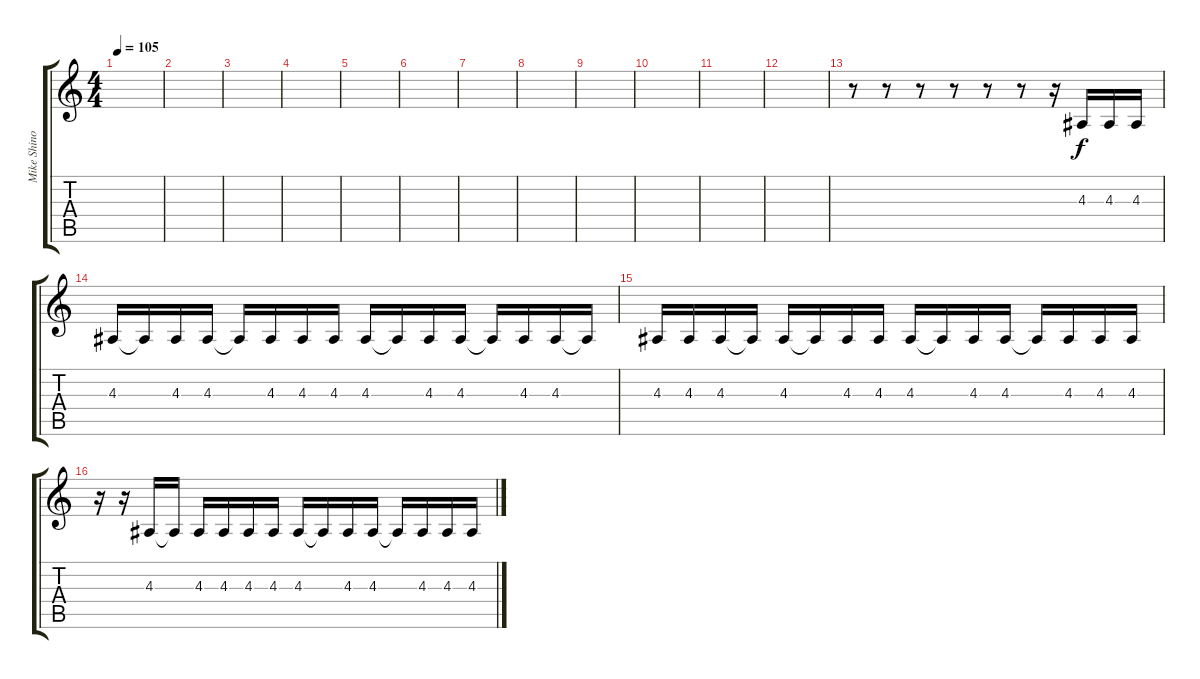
\track ("Mike Shinoda (Vocals)" "Mike Shino") {instrument electricgrandpiano}
\staff {score tabs}
\tuning (Eb4 Bb3 Gb3 Db3 Ab2 Eb2) {hide}
\ts (4 4)
\tempo 105
\clef g2
\ks c
|
|
|
|
|
|
|
|
|
|
|
|
r.8 r.8 r.8 r.8 r.8 r.8 r.16 4.3.16 4.3.16 4.3.16 |
4.3.16 4.3{t}.16 4.3.16 4.3.16 4.3{t}.16 4.3.16 4.3.16 4.3.16 4.3.16 4.3{t}.16 4.3.16 4.3.16 4.3{t}.16 4.3.16 4.3.16 4.3{t}.16 |
4.3.16 4.3.16 4.3.16 4.3{t}.16 4.3.16 4.3{t}.16 4.3.16 4.3.16 4.3.16 4.3{t}.16 4.3.16 4.3.16 4.3{t}.16 4.3.16 4.3.16 4.3.16 |
r.16 r.16 4.3.16 4.3{t}.16 4.3.16 4.3.16 4.3.16 4.3.16 4.3.16 4.3{t}.16 4.3.16 4.3.16 4.3{t}.16 4.3.16 4.3.16 4.3.16
